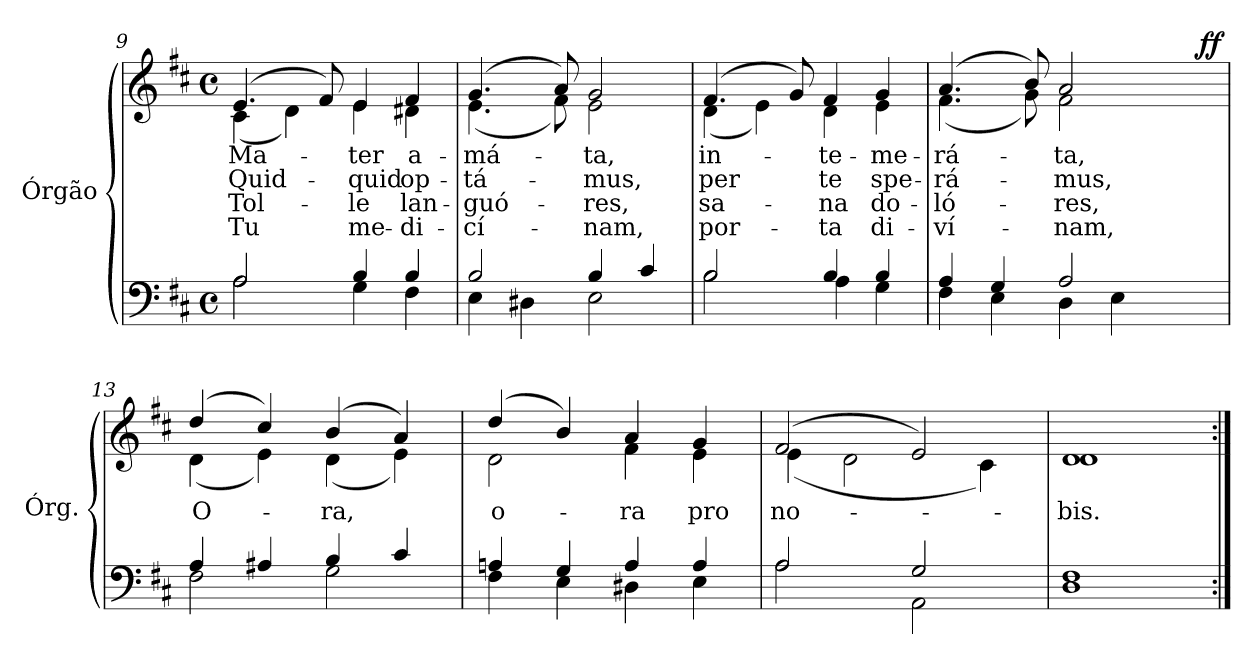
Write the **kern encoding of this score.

**kern	**kern	**text	**text	**text	**text	**dynam
*part1	*part1	*part1	*part1	*part1	*part1	*part1
*staff2	*staff1	*staff1	*staff1	*staff1	*staff1	*staff1/2
*I"Órgão	*	*	*	*	*	*
*I'Órg.	*	*	*	*	*	*
*clefF4	*clefG2	*	*	*	*	*
*k[f#c#]	*k[f#c#]	*	*	*	*	*
*D:	*D:	*	*	*	*	*
*M4/4	*M4/4	*	*	*	*	*
*met(c)	*met(c)	*	*	*	*	*
=9	=9	=9	=9	=9	=9	=9
*^	*	*	*	*	*	*
!	!	!	!LO:LY:b:color=#000000	!LO:LY:b:color=#000000	!LO:LY:b:color=#000000	!LO:LY:b:color=#000000	!
*	*	*^	*	*	*	*	*
2Ai/	2Ai\	(4.ei/	(4c#i\	Ma-	Quid-	Tol-	Tu	.
.	.	.	4di\)	.	.	.	.	.
.	.	8f#i/)	.	.	.	.	.	.
!	!	!	!	!LO:LY:b:color=#000000	!LO:LY:b:color=#000000	!LO:LY:b:color=#000000	!LO:LY:b:color=#000000	!
4Bi/	4Gi\	4ei/	4ei\	-ter	-quid	-le	me-	.
!	!	!	!	!LO:LY:b:color=#000000	!LO:LY:b:color=#000000	!LO:LY:b:color=#000000	!LO:LY:b:color=#000000	!
4Bi/	4F#i\	4f#i/	4d#Xi\	a-	op-	lan-	-di-	.
=10	=10	=10	=10	=10	=10	=10	=10	=10
!	!	!	!	!LO:LY:b:color=#000000	!LO:LY:b:color=#000000	!LO:LY:b:color=#000000	!LO:LY:b:color=#000000	!
2Bi/	4Ei\	(4.gi/	(4.ei\	-má-	-tá-	-guó-	-cí-	.
.	4D#Xi\	.	.	.	.	.	.	.
.	.	8ai/)	8f#i\)	.	.	.	.	.
!	!	!	!	!LO:LY:b:color=#000000	!LO:LY:b:color=#000000	!LO:LY:b:color=#000000	!LO:LY:b:color=#000000	!
4Bi/	2Ei\	2gi/	2ei\	-ta,	-mus,	-res,	-nam,	.
4c#i/	.	.	.	.	.	.	.	.
=11	=11	=11	=11	=11	=11	=11	=11	=11
!	!	!	!	!LO:LY:b:color=#000000	!LO:LY:b:color=#000000	!LO:LY:b:color=#000000	!LO:LY:b:color=#000000	!
2Bi/	2Bi\	(4.f#i/	(4di\	in-	per	sa-	por-	.
.	.	.	4ei\)	.	.	.	.	.
.	.	8gi/)	.	.	.	.	.	.
!	!	!	!	!LO:LY:b:color=#000000	!LO:LY:b:color=#000000	!LO:LY:b:color=#000000	!LO:LY:b:color=#000000	!
4Bi/	4Ai\	4f#i/	4di\	-te-	te	-na	-ta	.
!	!	!	!	!LO:LY:b:color=#000000	!LO:LY:b:color=#000000	!LO:LY:b:color=#000000	!LO:LY:b:color=#000000	!
4Bi/	4Gi\	4gi/	4ei\	-me-	spe-	do-	di-	.
*	*	*v	*v	*	*	*	*	*
!!LO:LB:g=z
=12	=12	=12	=12	=12	=12	=12	=12
*	*	*^	*	*	*	*	*
!	!	!	!	!LO:LY:b:color=#000000	!LO:LY:b:color=#000000	!LO:LY:b:color=#000000	!LO:LY:b:color=#000000	!
*	*^	*	*^	*	*	*	*	*
4Ai/	4F#i\	2ryy	(4.ai/	(4.f#i\	2ryy	-rá-	-rá-	-ló-	-ví-	.
4Gi/	4Ei\	.	.	.	.	.	.	.	.	.
.	.	.	8bi/)	8gi\)	.	.	.	.	.	.
!	!	!	!	!	!	!LO:LY:b:color=#000000	!LO:LY:b:color=#000000	!LO:LY:b:color=#000000	!LO:LY:b:color=#000000	!
2Ai/	4Di\	4ryy	2ai/	2f#i\	4ryy	-ta,	-mus,	-res,	-nam,	.
.	4Ei\	8ryy	.	.	8ryy	.	.	.	.	.
.	.	16ryy	.	.	16ryy	.	.	.	.	.
.	.	32ryy	.	.	32ryy	.	.	.	.	.
.	.	64ryy	.	.	64ryy	.	.	.	.	.
.	.	128...ryy	.	.	128...ryy	.	.	.	.	.
.	.	1024ryy	.	.	1024ryy	.	.	.	.	f f
*	*v	*v	*	*	*	*	*	*	*	*
*	*	*v	*v	*v	*	*	*	*	*
=13	=13	=13	=13	=13	=13	=13	=13
*	*^	*^	*	*	*	*	*
*	*	*	*	*^	*	*	*	*	*
!	!	!	!	!	!	!LO:LY:b:color=#000000	!	!	!	!
*	*v	*v	*	*	*	*	*	*	*	*
*	*	*	*v	*v	*	*	*	*	*
4Ai/	2F#i\	(4ddi/	(4di\	O-	.	.	.	.
4A#Xi/	.	4cc#i/)	4ei\)	.	.	.	.	.
!	!	!	!	!LO:LY:b:color=#000000	!	!	!	!
4Bi/	2Gi\	(4bi/	(4di\	-ra,	.	.	.	.
4c#i/	.	4ai/)	4ei\)	.	.	.	.	.
=14	=14	=14	=14	=14	=14	=14	=14	=14
!	!	!	!	!LO:LY:b:color=#000000	!	!	!	!
4Ani/	4F#i\	(4ddi/	2di\	o-	.	.	.	.
4Gi/	4Ei\	4bi/)	.	.	.	.	.	.
!	!	!	!	!LO:LY:b:color=#000000	!	!	!	!
4Ai/	4D#Xi\	4ai/	4f#i\	-ra	.	.	.	.
!	!	!	!	!LO:LY:b:color=#000000	!	!	!	!
4Ai/	4Ei\	4gi/	4ei\	pro	.	.	.	.
=15	=15	=15	=15	=15	=15	=15	=15	=15
!	!	!	!	!LO:LY:b:color=#000000	!	!	!	!
2Ai/	2Ai\	(2f#i/	(4ei\	no-	.	.	.	.
.	.	.	2di\	.	.	.	.	.
2Gi/	2AAi\	2ei/)	.	.	.	.	.	.
.	.	.	4c#i\)	.	.	.	.	.
=16	=16	=16	=16	=16	=16	=16	=16	=16
!	!	!	!	!LO:LY:b:color=#000000	!	!	!	!
1F#i	1Di	1di	1di	-bis.	.	.	.	.
*v	*v	*	*	*	*	*	*	*
*	*v	*v	*	*	*	*	*
=:|!	=:|!	=:|!	=:|!	=:|!	=:|!	=:|!
*-	*-	*-	*-	*-	*-	*-
